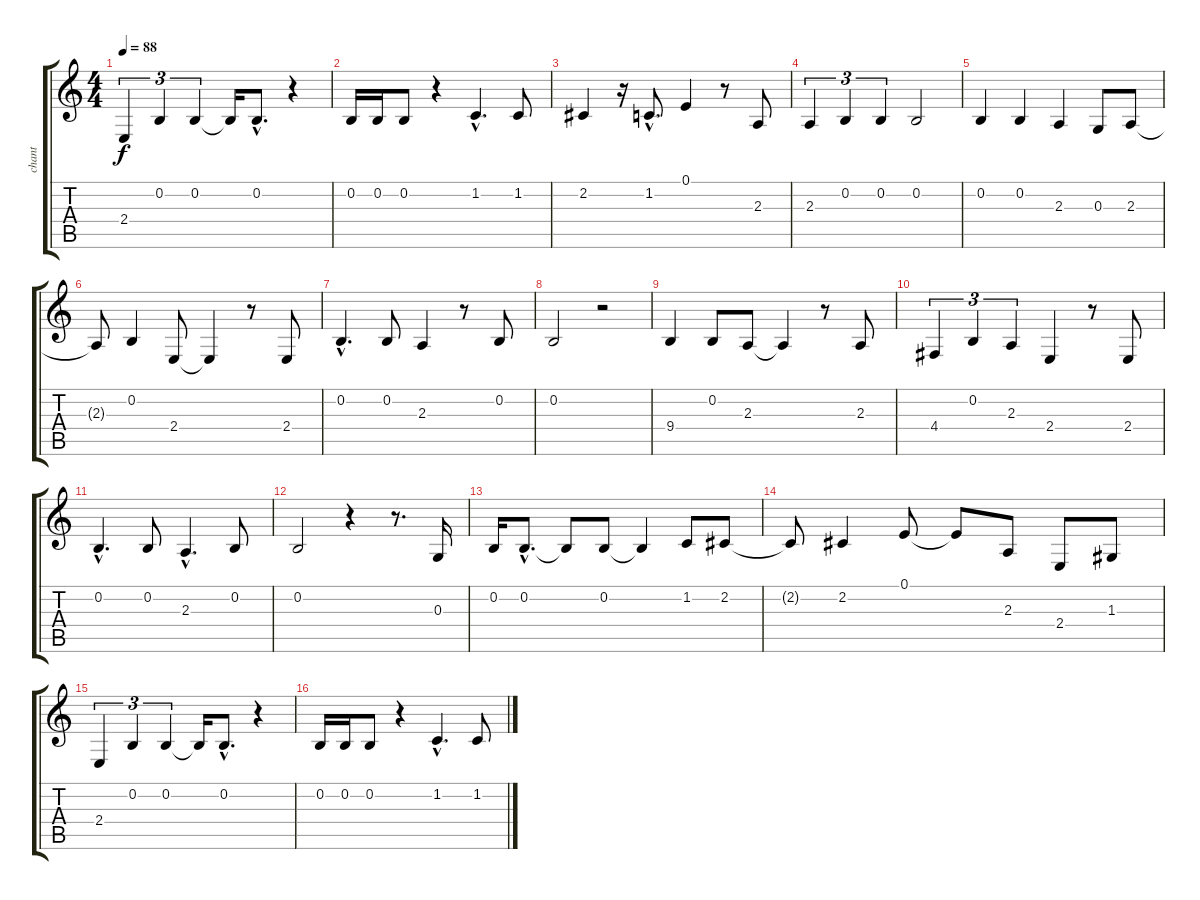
\track ("chant" "chant") {instrument synthvoice}
\staff {score tabs}
\tuning (E4 B3 G3 D3 A2 E2) {hide}
\ts (4 4)
\tempo 88
\clef g2
\ks c
2.4.4{tu (3 2) dy f} 0.2.4{tu (3 2)} 0.2.4{tu (3 2)} 0.2{t}.16 0.2{hac}.8{d} r.4 |
0.2.16 0.2.16 0.2.8 r.4 1.2{hac}.4{d} 1.2.8 |
2.2.4 r.16 1.2{hac}.8{d} 0.1.4 r.8 2.3.8 |
2.3.4{tu (3 2)} 0.2.4{tu (3 2)} 0.2.4{tu (3 2)} 0.2.2 |
0.2.4 0.2.4 2.3.4 0.3.8 2.3.8 |
2.3{t}.8 0.2.4 2.4.8 2.4{t}.4 r.8 2.4.8 |
0.2{hac}.4{d} 0.2.8 2.3.4 r.8 0.2.8 |
0.2.2 r.2 |
9.4.4 0.2.8 2.3.8 2.3{t}.4 r.8 2.3.8 |
4.4.4{tu (3 2)} 0.2.4{tu (3 2)} 2.3.4{tu (3 2)} 2.4.4 r.8 2.4.8 |
0.2{hac}.4{d} 0.2.8 2.3{hac}.4{d} 0.2.8 |
0.2.2 r.4 r.8{d} 0.3.16 |
0.2.16 0.2{hac}.8{d} 0.2{t}.8 0.2.8 0.2{t}.4 1.2.8 2.2.8 |
2.2{t}.8 2.2.4 0.1.8 0.1{t}.8 2.3.8 2.4.8 1.3.8 |
2.4.4{tu (3 2)} 0.2.4{tu (3 2)} 0.2.4{tu (3 2)} 0.2{t}.16 0.2{hac}.8{d} r.4 |
0.2.16 0.2.16 0.2.8 r.4 1.2{hac}.4{d} 1.2.8
